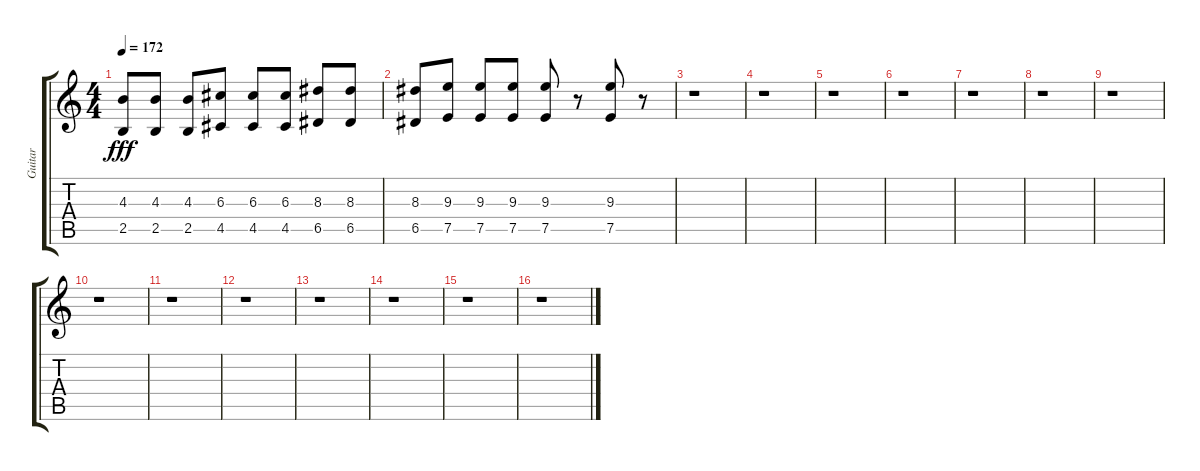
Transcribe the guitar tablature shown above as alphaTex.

\track ("Guitar" "Guitar") {instrument distortionguitar}
\staff {score tabs}
\tuning (E4 B3 G3 D3 A2 E2) {hide}
\ts (4 4)
\tempo 172
\clef g2
\ks c
(4.3 2.5).8{dy fff} (4.3 2.5).8 (4.3 2.5).8 (6.3 4.5).8 (6.3 4.5).8 (6.3 4.5).8 (8.3 6.5).8 (8.3 6.5).8 |
(8.3 6.5).8 (9.3 7.5).8 (9.3 7.5).8 (9.3 7.5).8 (9.3 7.5).8 r.8 (9.3 7.5).8 r.8 |
r.1 |
r.1 |
r.1 |
r.1 |
r.1 |
r.1 |
r.1 |
r.1 |
r.1 |
r.1 |
r.1 |
r.1 |
r.1 |
r.1
